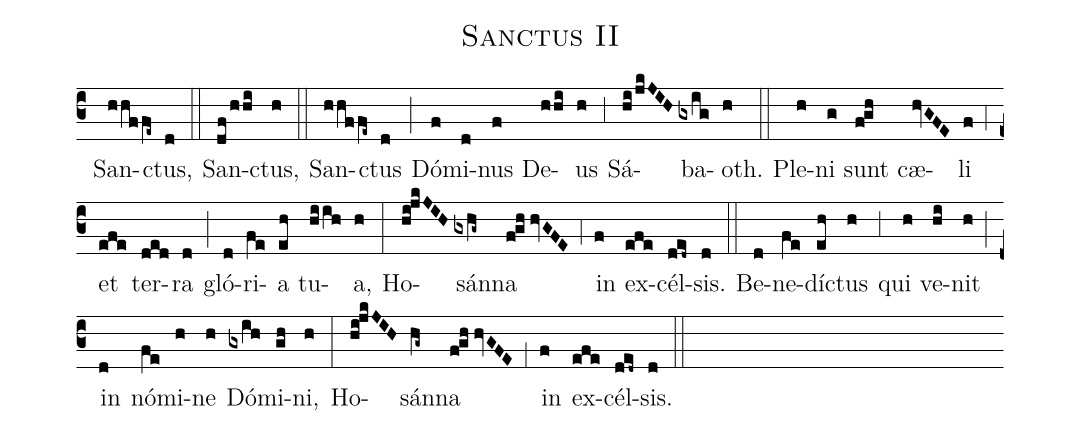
name:Sanctus II;
mode:V;
commentary:XI. s.;
%%
(c3) () San(hhffe~)ctus,(d) (::) San(df/hhi)ctus,(h) (::) San(hhffe~)ctus(d) (;) Dó(f)mi(d)nus(f) De(hhi)us(h) (,3) Sá(hi/jkJIH)ba(gxig)oth.(h) (::) Ple(h)ni(g) sunt(f!gh) cæ(hvGFE)li(f) (,4) et(efe) ter(ded)ra(d) (;) gló(d)ri(fe)a(eh) tu(hiih)a,(h) (:) Ho(hi!jkJIH)sán(gxhg~)na(f!gh//hvGFE) (,4) in(f) ex(efe)cél(ded~)sis.(d) (::) Be(d)ne(fe)dí(eh)ctus(h) (,3) qui(h) ve(hi)nit(h) (;) in(d) nó(fe)mi(h)ne(h) Dó(gxih)mi(gh)ni,(h) (:) Ho(hi!jkJIH)sán(hg~)na(f!gh//hvGFE) (,1) in(f) ex(efe)cél(ded~)sis.(d) (::)
